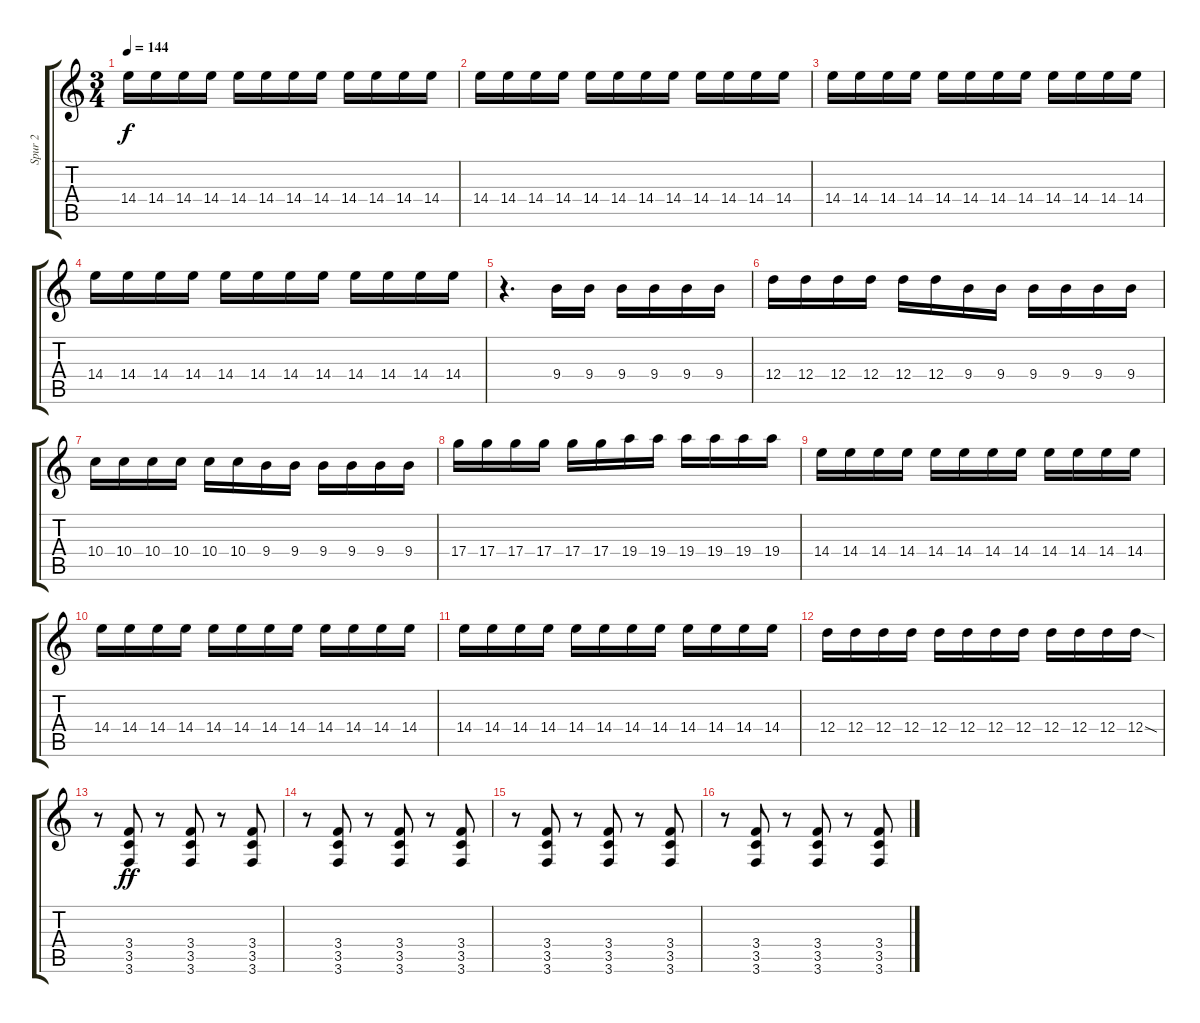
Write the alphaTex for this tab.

\track ("Spur 2" "Spur 2") {instrument electricguitarclean}
\staff {score tabs}
\tuning (E4 B3 G3 D3 A2 D2) {hide}
\ts (3 4)
\tempo 144
\clef g2
\ks c
14.4.16{dy f} 14.4.16 14.4.16 14.4.16 14.4.16 14.4.16 14.4.16 14.4.16 14.4.16 14.4.16 14.4.16 14.4.16 |
14.4.16 14.4.16 14.4.16 14.4.16 14.4.16 14.4.16 14.4.16 14.4.16 14.4.16 14.4.16 14.4.16 14.4.16 |
14.4.16 14.4.16 14.4.16 14.4.16 14.4.16 14.4.16 14.4.16 14.4.16 14.4.16 14.4.16 14.4.16 14.4.16 |
14.4.16 14.4.16 14.4.16 14.4.16 14.4.16 14.4.16 14.4.16 14.4.16 14.4.16 14.4.16 14.4.16 14.4.16 |
r.4{d} 9.4.16 9.4.16 9.4.16 9.4.16 9.4.16 9.4.16 |
12.4.16 12.4.16 12.4.16 12.4.16 12.4.16 12.4.16 9.4.16 9.4.16 9.4.16 9.4.16 9.4.16 9.4.16 |
10.4.16 10.4.16 10.4.16 10.4.16 10.4.16 10.4.16 9.4.16 9.4.16 9.4.16 9.4.16 9.4.16 9.4.16 |
17.4.16 17.4.16 17.4.16 17.4.16 17.4.16 17.4.16 19.4.16 19.4.16 19.4.16 19.4.16 19.4.16 19.4.16 |
14.4.16 14.4.16 14.4.16 14.4.16 14.4.16 14.4.16 14.4.16 14.4.16 14.4.16 14.4.16 14.4.16 14.4.16 |
14.4.16 14.4.16 14.4.16 14.4.16 14.4.16 14.4.16 14.4.16 14.4.16 14.4.16 14.4.16 14.4.16 14.4.16 |
14.4.16 14.4.16 14.4.16 14.4.16 14.4.16 14.4.16 14.4.16 14.4.16 14.4.16 14.4.16 14.4.16 14.4.16 |
12.4.16 12.4.16 12.4.16 12.4.16 12.4.16 12.4.16 12.4.16 12.4.16 12.4.16 12.4.16 12.4.16 12.4{sod}.16 |
r.8 (3.4 3.5 3.6).8{dy ff} r.8 (3.4 3.5 3.6).8 r.8 (3.4 3.5 3.6).8 |
r.8 (3.4 3.5 3.6).8 r.8 (3.4 3.5 3.6).8 r.8 (3.4 3.5 3.6).8 |
r.8 (3.4 3.5 3.6).8 r.8 (3.4 3.5 3.6).8 r.8 (3.4 3.5 3.6).8 |
r.8 (3.4 3.5 3.6).8 r.8 (3.4 3.5 3.6).8 r.8 (3.4 3.5 3.6).8
